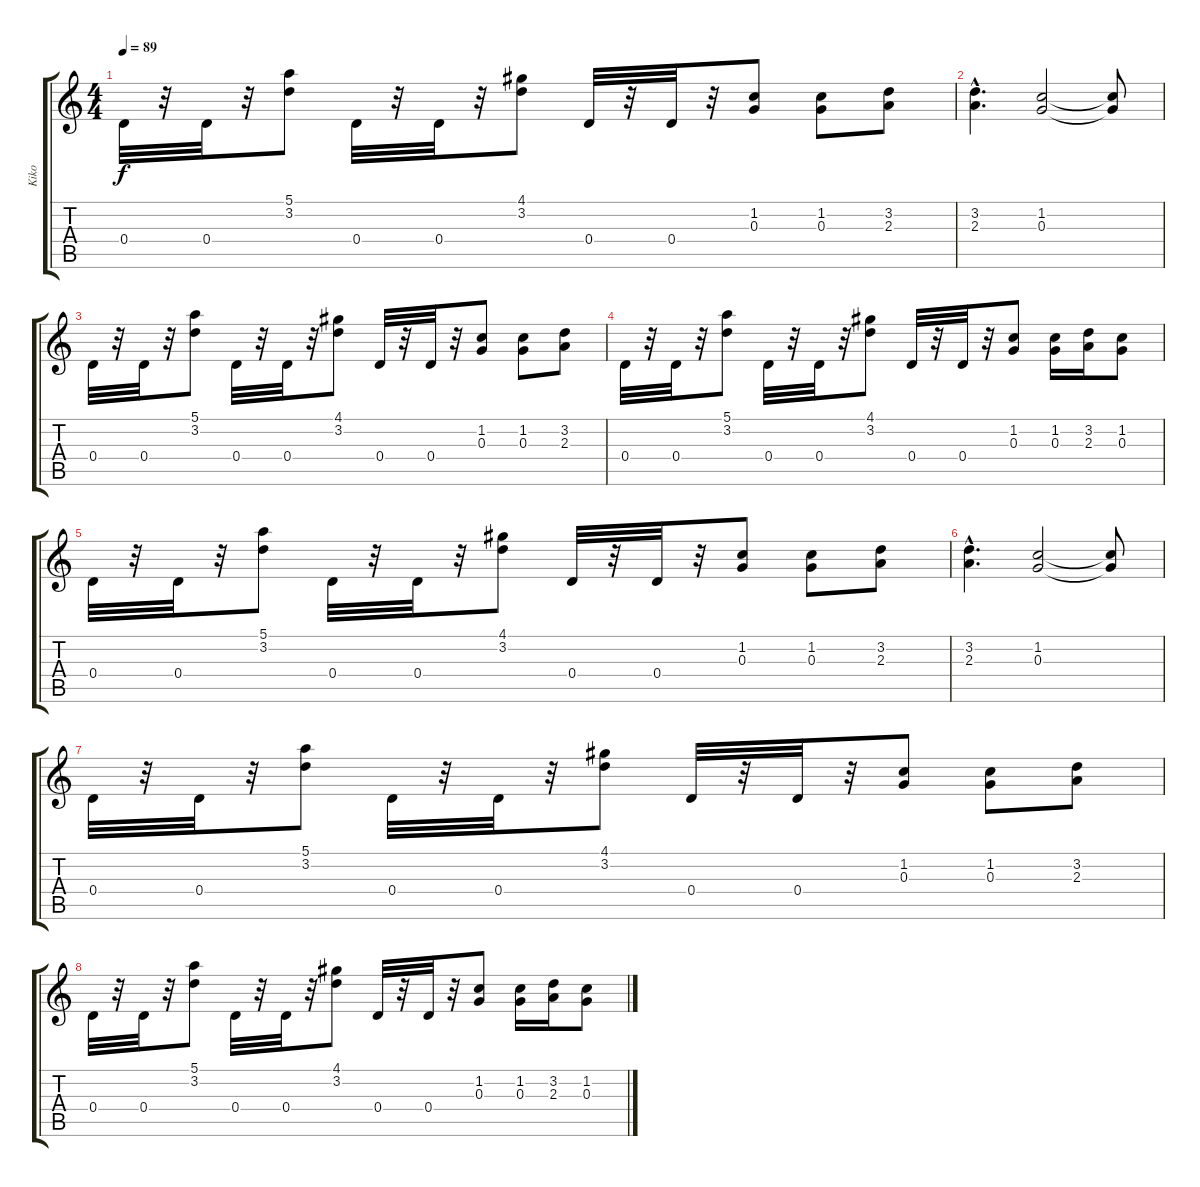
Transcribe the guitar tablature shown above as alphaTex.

\track ("Kiko" "Kiko") {instrument distortionguitar}
\staff {score tabs}
\tuning (E4 B3 G3 D3 A2 E2) {hide}
\ts (4 4)
\tempo 89
\clef g2
\ks c
0.4.32{dy f} r.32 0.4.32 r.32 (5.1 3.2).8 0.4.32 r.32 0.4.32 r.32 (4.1 3.2).8 0.4.32 r.32 0.4.32 r.32 (1.2 0.3).8 (1.2 0.3).8 (3.2 2.3).8 |
(3.2{hac} 2.3{hac}).4{d volume 16} (1.2 0.3).2 (1.2{t} 0.3{t}).8 |
0.4.32 r.32 0.4.32 r.32 (5.1 3.2).8 0.4.32 r.32 0.4.32 r.32 (4.1 3.2).8 0.4.32 r.32 0.4.32 r.32 (1.2 0.3).8 (1.2 0.3).8 (3.2 2.3).8 |
0.4.32 r.32 0.4.32 r.32 (5.1 3.2).8 0.4.32 r.32 0.4.32 r.32 (4.1 3.2).8 0.4.32 r.32 0.4.32 r.32 (1.2 0.3).8 (1.2 0.3).16 (3.2 2.3).16 (1.2 0.3).8 |
0.4.32 r.32 0.4.32 r.32 (5.1 3.2).8 0.4.32 r.32 0.4.32 r.32 (4.1 3.2).8 0.4.32 r.32 0.4.32 r.32 (1.2 0.3).8 (1.2 0.3).8 (3.2 2.3).8 |
(3.2{hac} 2.3{hac}).4{d} (1.2 0.3).2 (1.2{t} 0.3{t}).8 |
0.4.32 r.32 0.4.32 r.32 (5.1 3.2).8 0.4.32 r.32 0.4.32 r.32 (4.1 3.2).8 0.4.32 r.32 0.4.32 r.32 (1.2 0.3).8 (1.2 0.3).8 (3.2 2.3).8 |
0.4.32 r.32 0.4.32 r.32 (5.1 3.2).8 0.4.32 r.32 0.4.32 r.32 (4.1 3.2).8 0.4.32 r.32 0.4.32 r.32 (1.2 0.3).8 (1.2 0.3).16 (3.2 2.3).16 (1.2 0.3).8
